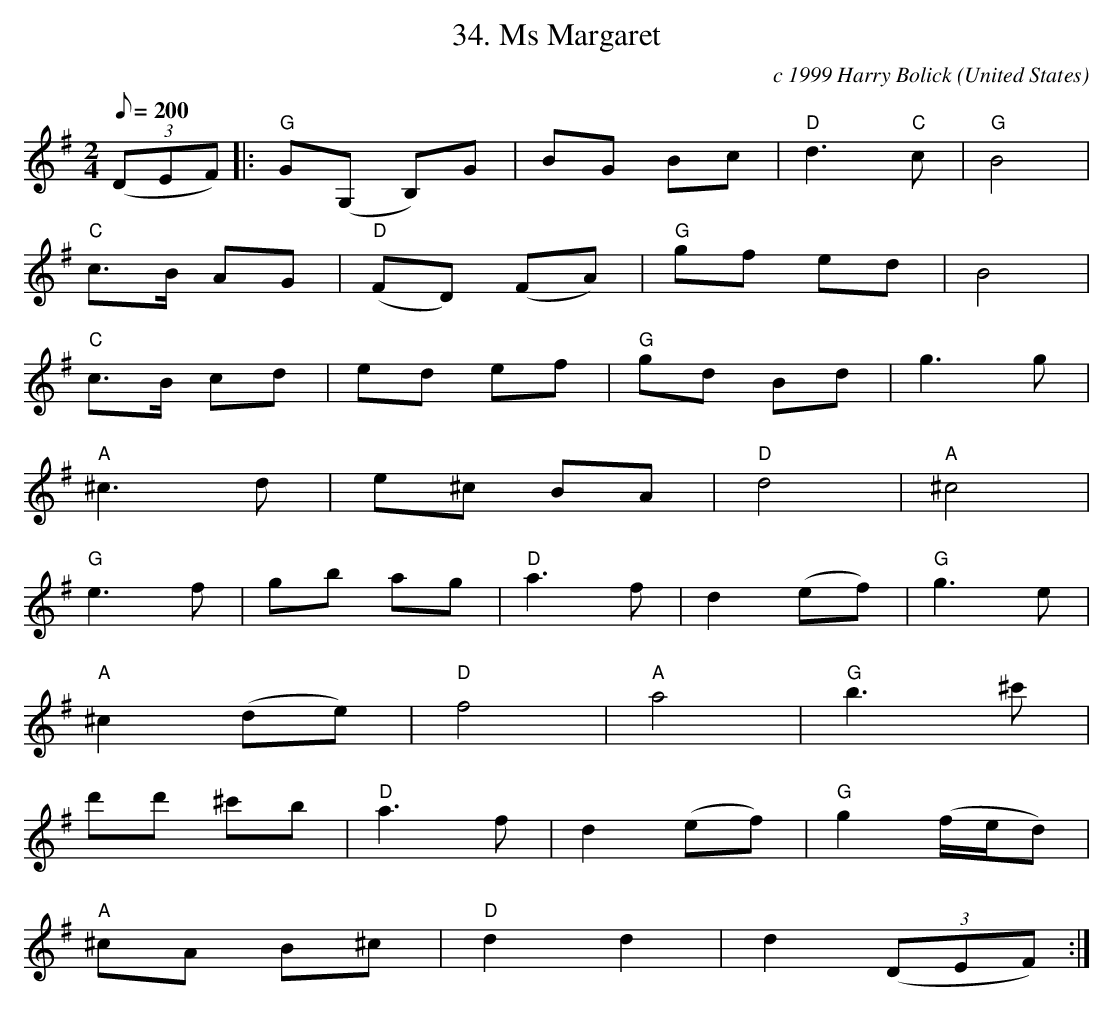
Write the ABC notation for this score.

X:1
T:34. Ms Margaret
C:c 1999 Harry Bolick
O:United States
M:2/4
L:1/8
Q:200
K:G
(3(DEF) |: "G" G(G, B,)G | BG Bc | "D" d3 "C" c | "G" B4 |
"C" c>B AG | "D" (FD) (FA) | "G" gf ed | B4 |
"C" c>B cd | ed ef | "G" gd Bd | g3 g |
"A" ^c3 d | e^c BA | "D" d4 | "A" ^c4 |
"G" e3 f | gb ag | "D" a3 f | d2 (ef) | "G" g3 e |
"A" ^c2 (de) | "D" f4 | "A" a4 | "G" b3 ^c' |
d'd' ^c'b | "D" a3 f |d2 (ef) | "G" g2 (f/2e/2d) |
"A" ^cA B^c | "D" d2 d2 | d2 (3(DEF):|
